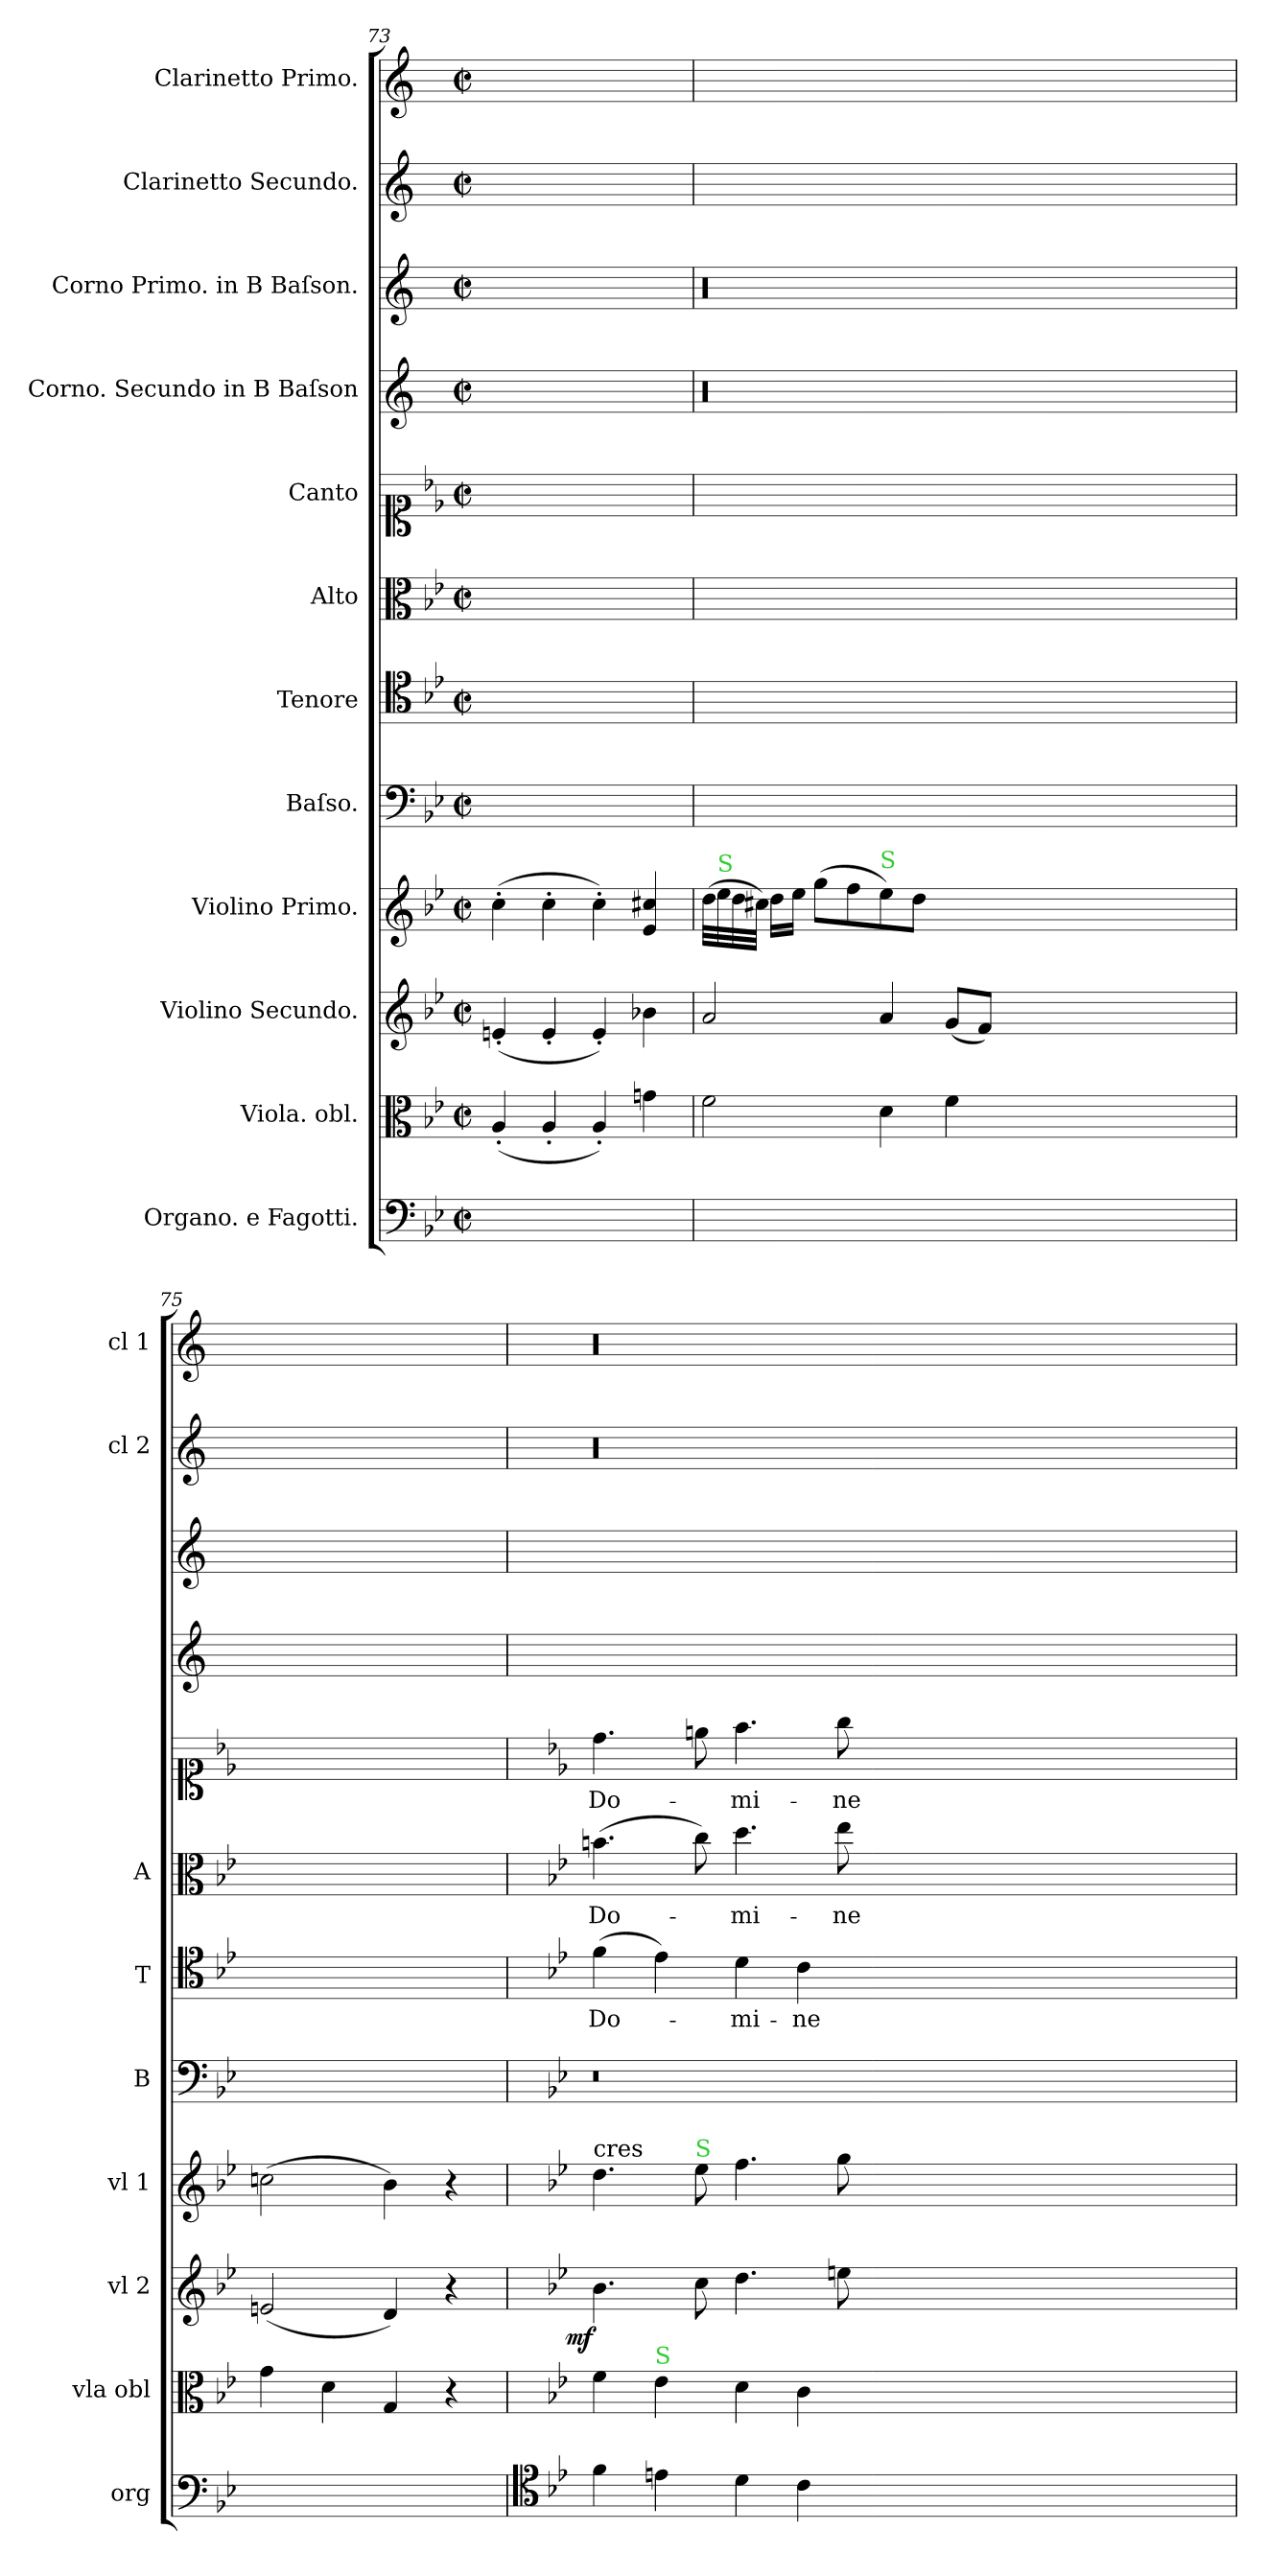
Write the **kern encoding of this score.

**kern	**dynam	**kern	**dynam	**kern	**dynam	**kern	**kern	**kern	**text	**kern	**text	**kern	**text	**dynam	**kern	**kern	**kern	**kern
*part12	*part12	*part11	*part11	*part10	*part10	*part9	*part8	*part7	*part7	*part6	*part6	*part5	*part5	*part5	*part4	*part3	*part2	*part1
*staff12	*staff12	*staff11	*staff11	*staff10	*staff10	*staff9	*staff8	*staff7	*staff7	*staff6	*staff6	*staff5	*staff5	*staff5	*staff4	*staff3	*staff2	*staff1
*I"Organo. e Fagotti.	*	*I"Viola. obl.	*	*I"Violino Secundo.	*	*I"Violino Primo.	*I"Baſso.	*I"Tenore	*	*I"Alto	*	*I"Canto	*	*	*I"Corno. Secundo in B Baſson	*I"Corno Primo. in B Baſson.	*I"Clarinetto Secundo.	*I"Clarinetto Primo.
*I'org	*	*I'vla obl	*	*I'vl 2	*	*I'vl 1	*I'B	*I'T	*	*I'A	*	*	*	*	*	*	*I'cl 2	*I'cl 1
*clefF4	*	*clefC3	*	*clefG2	*	*clefG2	*clefF4	*clefC4	*	*clefC3	*	*clefC1	*	*	*clefG2	*clefG2	*clefG2	*clefG2
*	*	*	*	*	*	*	*	*	*	*	*	*	*	*	*ITrd1c2	*ITrd1c2	*ITrd1c2	*ITrd1c2
*k[b-e-]	*	*k[b-e-]	*	*k[b-e-]	*	*k[b-e-]	*k[b-e-]	*k[b-e-]	*	*k[b-e-]	*	*k[b-e-]	*	*	*k[b-e-]	*k[b-e-]	*k[b-e-]	*k[b-e-]
*	*	*B-:	*	*B-:	*	*B-:	*B-:	*B-:	*	*B-:	*	*B-:	*	*	*B-:	*B-:	*B-:	*B-:
*M2/2	*	*M2/2	*	*M2/2	*	*M2/2	*M2/2	*M2/2	*	*M2/2	*	*M2/2	*	*	*M2/2	*M2/2	*M2/2	*M2/2
*met(c|)	*	*met(c|)	*	*met(c|)	*	*met(c|)	*met(c|)	*met(c|)	*	*met(c|)	*	*met(c|)	*	*	*met(c|)	*met(c|)	*met(c|)	*met(c|)
=73	=73	=73	=73	=73	=73	=73	=73	=73	=73	=73	=73	=73	=73	=73	=73	=73	=73	=73
1ryy	.	(4A'/	.	(4en'/	.	(4cc'\	1ryy	1ryy	.	1ryy	.	1ryy	.	.	1ryy	1ryy	1ryy	1ryy
.	.	4A'/	.	4e'/	.	4cc'\	.	.	.	.	.	.	.	.	.	.	.	.
.	.	4A'/)	.	4e'/)	.	4cc'\)	.	.	.	.	.	.	.	.	.	.	.	.
.	.	4gn\	.	4b-X\	.	4e-/ 4cc#X/	.	.	.	.	.	.	.	.	.	.	.	.
=74	=74	=74	=74	=74	=74	=74	=74	=74	=74	=74	=74	=74	=74	=74	=74	=74	=74	=74
00ryy	.	2f\	.	2a/	.	(32dd\LLL	00ryy	00ryy	.	00ryy	.	00ryy	.	.	00r	00r	00ryy	00ryy
!	!	!	!	!	!	!LO:TX:a:color=limegreen:t=S	!	!	!	!	!	!	!	!	!	!	!	!
.	.	.	.	.	.	32ee-\	.	.	.	.	.	.	.	.	.	.	.	.
.	.	.	.	.	.	32dd\	.	.	.	.	.	.	.	.	.	.	.	.
.	.	.	.	.	.	32cc#X\JJJ)	.	.	.	.	.	.	.	.	.	.	.	.
.	.	.	.	.	.	16dd\LL	.	.	.	.	.	.	.	.	.	.	.	.
.	.	.	.	.	.	16ee-\JJ	.	.	.	.	.	.	.	.	.	.	.	.
.	.	.	.	.	.	(8gg\L	.	.	.	.	.	.	.	.	.	.	.	.
.	.	.	.	.	.	8ff\	.	.	.	.	.	.	.	.	.	.	.	.
!	!	!	!	!	!	!LO:TX:a:color=limegreen:t=S	!	!	!	!	!	!	!	!	!	!	!	!
.	.	4d\	.	4a/	.	8ee-\)	.	.	.	.	.	.	.	.	.	.	.	.
.	.	.	.	.	.	8dd\J	.	.	.	.	.	.	.	.	.	.	.	.
.	.	4f\	.	(8g/L	.	4ryy	.	.	.	.	.	.	.	.	.	.	.	.
.	.	.	.	8f/J)	.	.	.	.	.	.	.	.	.	.	.	.	.	.
.	.	0.ryy	.	0.ryy	.	0.ryy	.	.	.	.	.	.	.	.	.	.	.	.
=75	=75	=75	=75	=75	=75	=75	=75	=75	=75	=75	=75	=75	=75	=75	=75	=75	=75	=75
1ryy	.	4g\	.	(2en/	.	(2ccn\	1ryy	1ryy	.	1ryy	.	1ryy	.	.	1ryy	1ryy	1ryy	1ryy
.	.	4d\	.	.	.	.	.	.	.	.	.	.	.	.	.	.	.	.
.	.	4G/	.	4d/)	.	4b-\)	.	.	.	.	.	.	.	.	.	.	.	.
.	.	4r	mf&colon;	4r	.	4r	.	.	.	.	.	.	.	.	.	.	.	.
=76	=76	=76	=76	=76	=76	=76	=76	=76	=76	=76	=76	=76	=76	=76	=76	=76	=76	=76
*clefC4	*	*	*	*	*	*	*	*	*	*	*	*	*	*	*	*	*	*
*k[b-e-]	*	*	*	*	*	*	*	*	*	*	*	*	*	*	*	*	*	*
!	!	!	!	!	!	!LO:TX:t=cres	!	!	!	!	!	!	!	!	!	!	!	!
!	!LO:DY:rj	!	!	!	!LO:DY:rj	!	!	!	!	!	!	!	!	!LO:DY:a	!	!	!	!
4f\	m fort	4f\	.	4.b-\	mf	4.dd\	0r	(4f\	Do-	(4.bn\	Do-	4.dd\	Do-	m fort	00ryy	00ryy	00r	00r
!	!	!LO:TX:a:color=limegreen:t=S	!	!	!	!	!	!	!	!	!	!	!	!	!	!	!	!
4en\	.	4e-\	.	.	.	.	.	4e-\)	.	.	.	.	.	.	.	.	.	.
!	!	!	!	!	!	!LO:TX:a:color=limegreen:t=S	!	!	!	!	!	!	!	!	!	!	!	!
.	.	.	.	8cc\	.	8ee-\	.	.	.	8cc\)	.	8een\	.	.	.	.	.	.
4d\	.	4d\	.	4.dd\	.	4.ff\	.	4d\	-mi-	4.dd\	-mi-	4.ff\	-mi-	.	.	.	.	.
4c\	.	4c\	.	.	.	.	.	4c\	-ne	.	.	.	.	.	.	.	.	.
.	.	.	.	8een\	.	8gg\	.	.	.	8ee-\	-ne	8gg\	-ne	.	.	.	.	.
0.ryy	.	0.ryy	.	0.ryy	.	0.ryy	.	0.ryy	.	0.ryy	.	0.ryy	.	.	.	.	.	.
.	.	.	.	.	.	.	0ryy	.	.	.	.	.	.	.	.	.	.	.
=	=	=	=	=	=	=	=	=	=	=	=	=	=	=	=	=	=	=
*-	*-	*-	*-	*-	*-	*-	*-	*-	*-	*-	*-	*-	*-	*-	*-	*-	*-	*-
